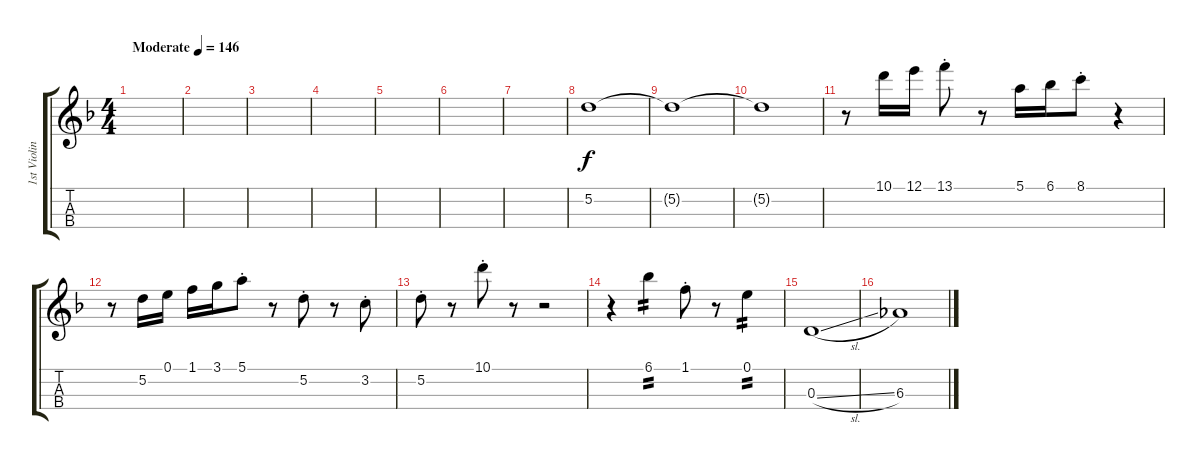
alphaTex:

\track ("1st Violin" "1st Violin") {instrument violin}
\staff {score tabs}
\tuning (E5 A4 D4 G3) {hide}
\ts (4 4)
\tempo (146 "Moderate")
\clef g2
\ks dminor
|
|
|
|
|
|
|
5.2.1 |
5.2{t}.1 |
5.2{t}.1 |
r.8 10.1.16 12.1.16 13.1{st}.8 r.8 5.1.16 6.1.16 8.1{st}.8 r.4 |
r.8 5.2.16 0.1.16 1.1.16 3.1.16 5.1{st}.8 r.8 5.2{st}.8 r.8 3.2{st}.8 |
5.2{st}.8 r.8 10.1{st}.8 r.8 r.2 |
r.4 6.1.4{tp 2} 1.1{st}.8 r.8 0.1.4{tp 2} |
0.3{sl}.1 |
6.3{sl}.1
